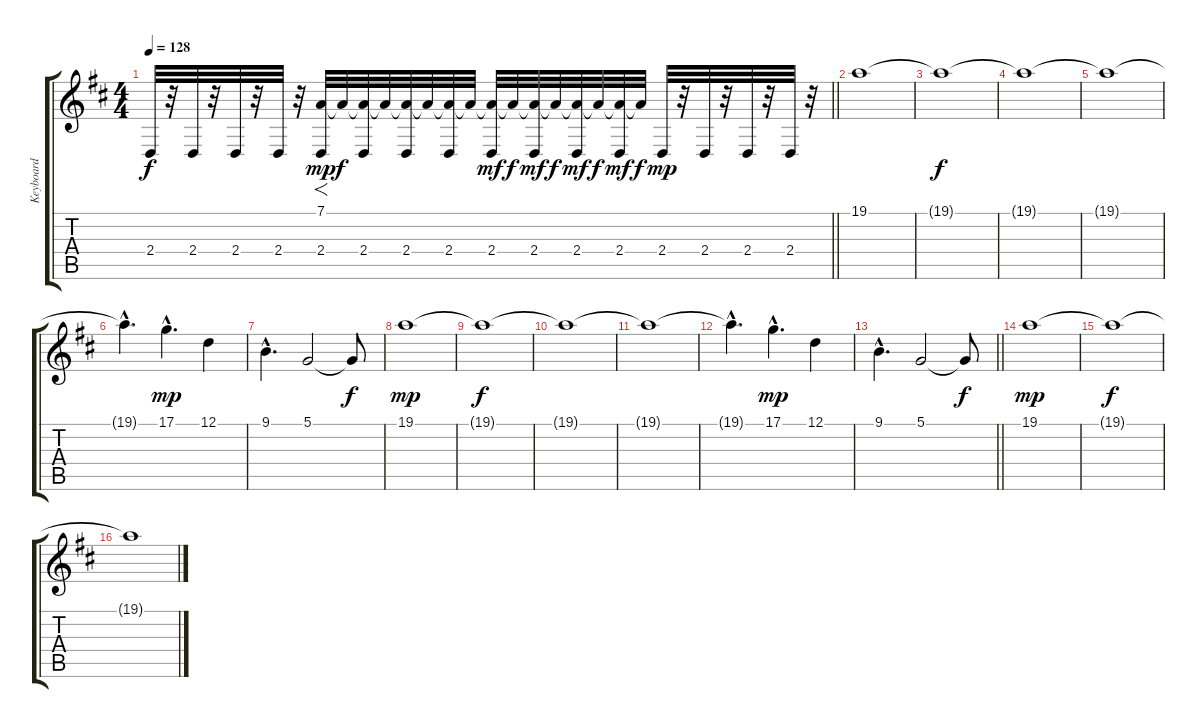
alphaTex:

\track ("Keyboard" "Keyboard") {instrument pad6metallic}
\staff {score tabs}
\tuning (D4 A3 F3 C3 G2 D2) {hide}
\ts (4 4)
\tempo 128
\clef g2
\barLineRight lightlight
\ks d
2.4.32{dy f} r.32 2.4.32 r.32 2.4.32 r.32 2.4.32 r.32 (7.1 2.4).32{f dy mp} 7.1{t}.32{dy f} (7.1{t} 2.4).32 7.1{t}.32 (7.1{t} 2.4).32 7.1{t}.32 (7.1{t} 2.4).32 7.1{t}.32 (7.1{t} 2.4).32{dy mf} 7.1{t}.32{dy f} (7.1{t} 2.4).32{dy mf} 7.1{t}.32{dy f} (7.1{t} 2.4).32{dy mf} 7.1{t}.32{dy f} (7.1{t} 2.4).32{dy mf} 7.1{t}.32{dy f} 2.4.32{dy mp} r.32 2.4.32 r.32 2.4.32 r.32 2.4.32 r.32 |
19.1.1{instrument stringensemble1} |
19.1{t}.1{dy f} |
19.1{t}.1 |
19.1{t}.1 |
19.1{hac t}.4{d} 17.1{hac}.4{d dy mp} 12.1.4 |
9.1{hac}.4{d} 5.1.2 5.1{t}.8{dy f} |
19.1.1{dy mp} |
19.1{t}.1{dy f} |
19.1{t}.1 |
19.1{t}.1 |
19.1{hac t}.4{d} 17.1{hac}.4{d dy mp} 12.1.4 |
\barLineRight lightlight
9.1{hac}.4{d} 5.1.2 5.1{t}.8{dy f} |
19.1.1{dy mp} |
19.1{t}.1{dy f} |
19.1{t}.1
